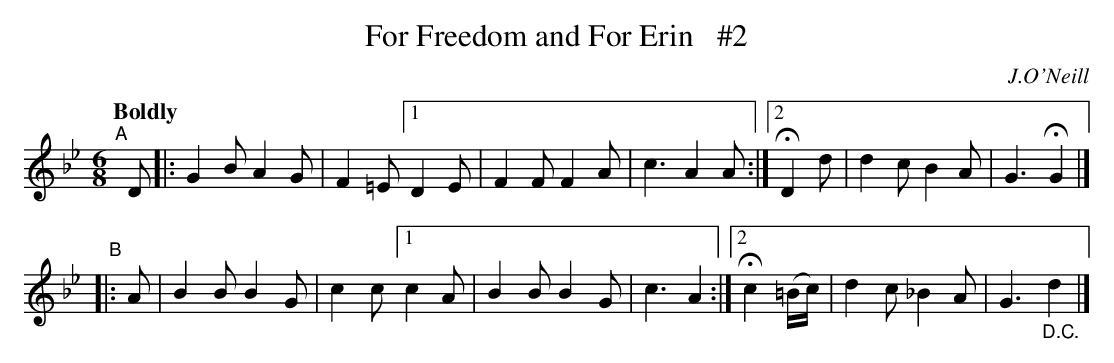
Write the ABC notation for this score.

X:1
T: For Freedom and For Erin   #2
O: J.O'Neill
Q: "Boldly"
M: 6/8
L: 1/8
K: Gm
"^A"[|] D |: G2B A2G | F2=E [1 D2E | F2F F2A | c3 A2A :|[2HD2 d | d2c B2A | G3 HG2 |]
"^B" |: A | B2B B2G | c2c [1 c2A | B2B B2G | c3 A2 :|[2 Hc2 (=B/c/) | d2c _B2A | G3 "_D.C."d2 |]
